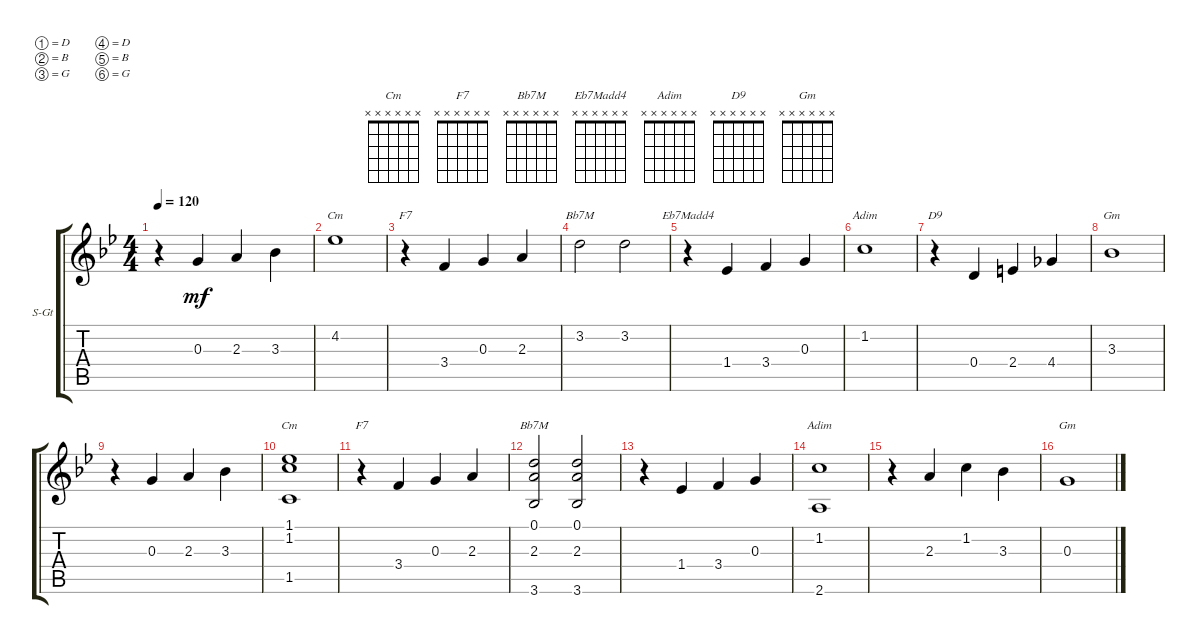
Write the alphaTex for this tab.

\defaultSystemsLayout 4
\bracketExtendMode groupsimilarinstruments
\firstSystemTrackNameOrientation horizontal
\otherSystemsTrackNameOrientation horizontal
\track ("Steel Guitar" "S-Gt") {mute instrument acousticguitarsteel}
\staff {score tabs}
\tuning (D4 B3 G3 D3 B2 G2)
\chord ("Cm" x x x x x x)
\chord ("F7" x x x x x x)
\chord ("Bb7M" x x x x x x)
\chord ("Eb7Madd4" x x x x x x)
\chord ("Adim" x x x x x x)
\chord ("D9" x x x x x x)
\chord ("Gm" x x x x x x)
\ts (4 4)
\tempo 120
\clef g2
\scale
0.328205
\ks gminor
r.4{dy mf instrument acousticguitarsteel} 0.3.4 2.3.4 3.3.4 |
\scale
0.104274 4.2.1{ch "Cm"} |
\scale
0.205128 r.4{ch "F7"} 3.4.4 0.3.4 2.3.4 |
\scale
0.157265 3.2.2{ch "Bb7M"} 3.2.2 |
\scale
0.205128 r.4{ch "Eb7Madd4"} 1.4.4 3.4.4 0.3.4 |
1.2.1{ch "Adim"} |
r.4{ch "D9"} 0.4.4 2.4.4 4.4.4 |
3.3.1{ch "Gm"} |
r.4 0.3.4 2.3.4 3.3.4 |
(1.2 1.1 1.5).1{ch "Cm"} |
r.4{ch "F7"} 3.4.4 0.3.4 2.3.4 |
(0.1 3.6 2.3).2{ch "Bb7M"} (0.1 2.3 3.6).2 |
r.4 1.4.4 3.4.4 0.3.4 |
(1.2 2.6).1{ch "Adim"} |
r.4 2.3.4 1.2.4 3.3.4 |
0.3.1{ch "Gm"}
